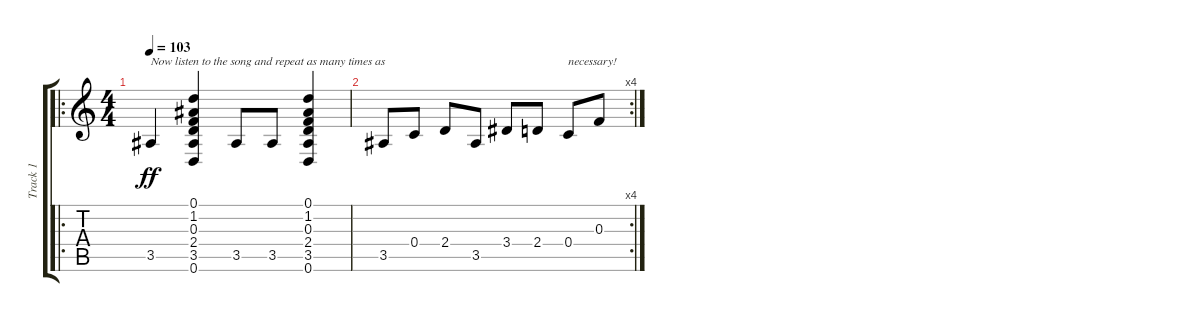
\track ("Track 1" "Track 1") {instrument acousticguitarnylon}
\staff {score tabs}
\tuning (D4 A3 F3 C3 G2 D2) {hide}
\ro
\ts (4 4)
\tempo 103
\clef g2
\ks c
3.5.4{txt "Now listen to the song and repeat as many times as" dy ff} (0.1 1.2 0.3 2.4 3.5 0.6).4 3.5.8 3.5.8 (0.1 1.2 0.3 2.4 3.5 0.6).4 |
\rc 4
3.5.8 0.4.8 2.4.8 3.5.8 3.4.8 2.4.8 0.4.8{txt "necessary!"} 0.3.8
